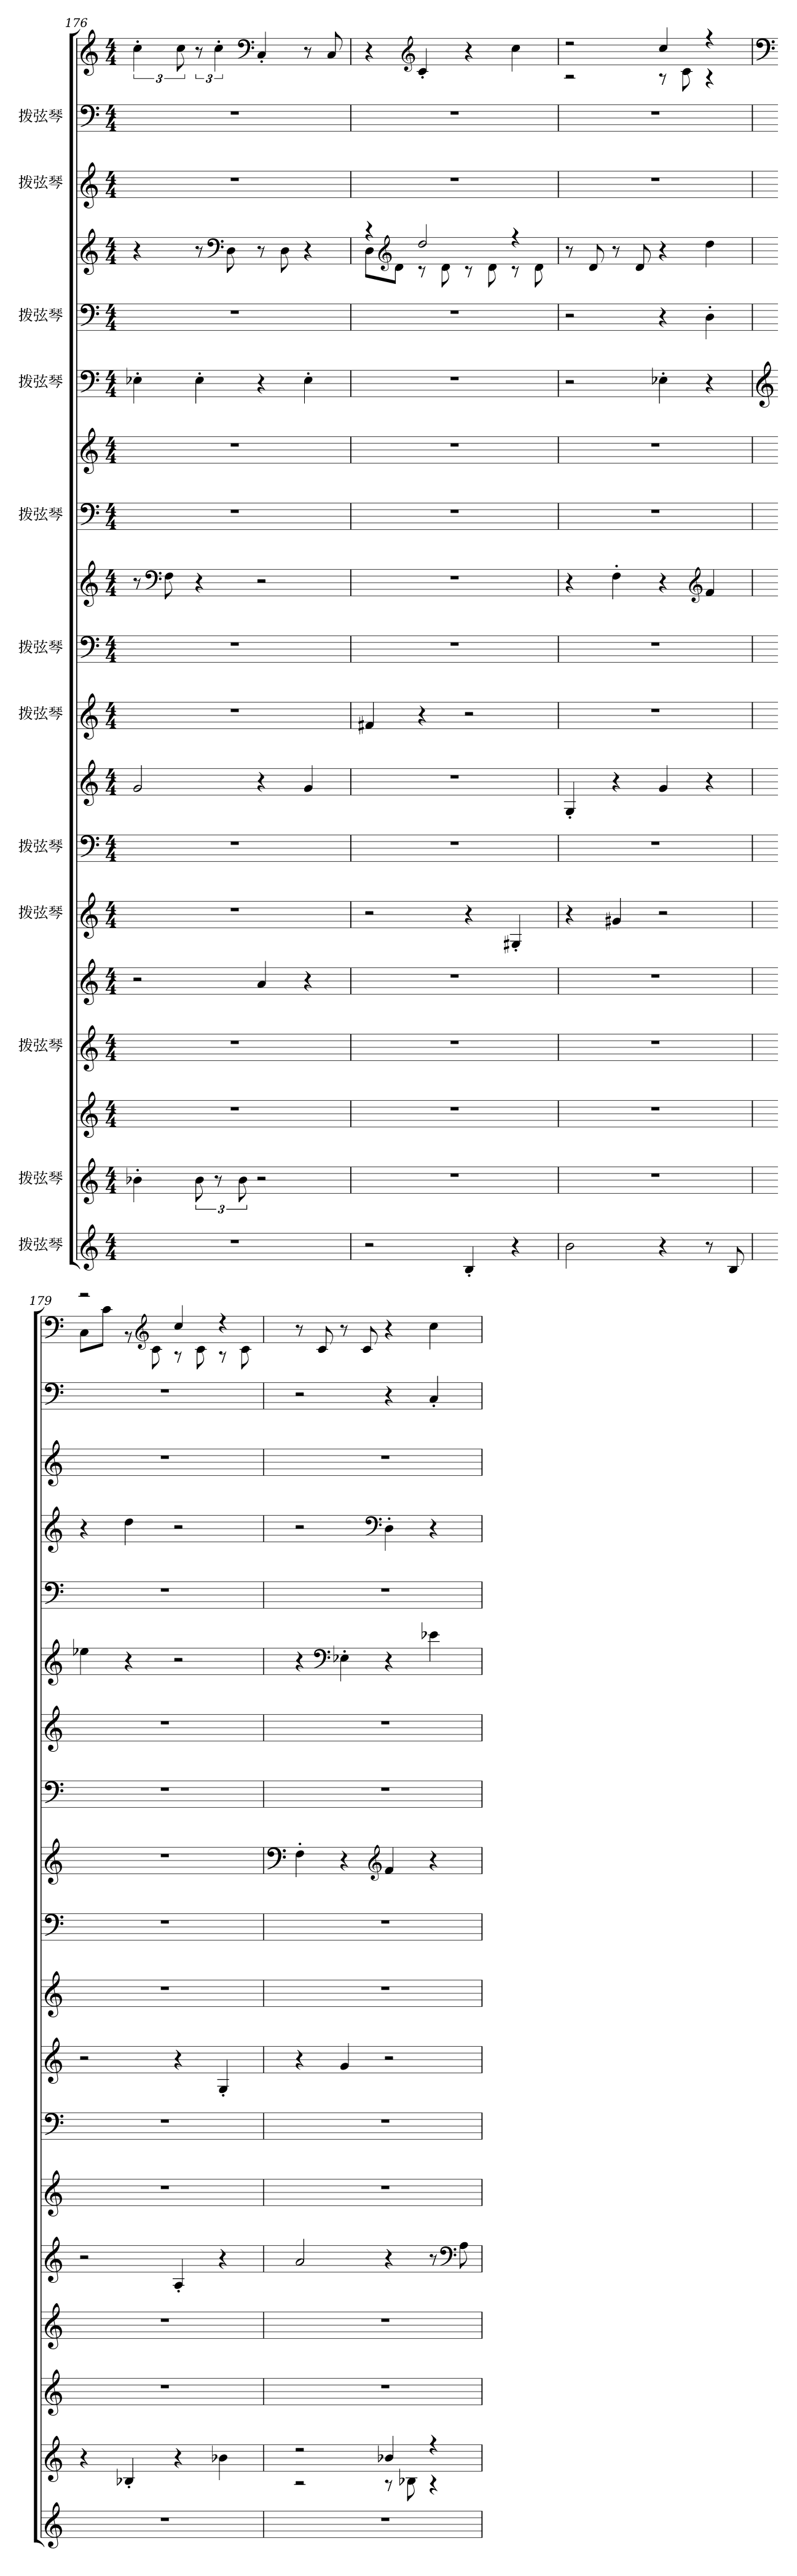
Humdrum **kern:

**kern	**kern	**kern	**kern	**kern	**kern	**kern	**kern	**kern	**kern	**kern	**kern	**kern	**kern	**kern	**kern	**kern	**kern	**kern
*part12	*part11	*part11	*part10	*part10	*part9	*part8	*part8	*part7	*part6	*part6	*part5	*part5	*part4	*part3	*part3	*part2	*part1	*part1
*staff19	*staff18	*staff17	*staff16	*staff15	*staff14	*staff13	*staff12	*staff11	*staff10	*staff9	*staff8	*staff7	*staff6	*staff5	*staff4	*staff3	*staff2	*staff1
*I"拨弦琴	*I"拨弦琴	*	*I"拨弦琴	*	*I"拨弦琴	*I"拨弦琴	*	*I"拨弦琴	*I"拨弦琴	*	*I"拨弦琴	*	*I"拨弦琴	*I"拨弦琴	*	*I"拨弦琴	*I"拨弦琴	*
*clefG2	*clefG2	*clefG2	*clefG2	*clefG2	*clefG2	*clefF4	*clefG2	*clefG2	*clefF4	*clefG2	*clefF4	*clefG2	*clefF4	*clefF4	*clefG2	*clefG2	*clefF4	*clefG2
*k[]	*k[]	*k[]	*k[]	*k[]	*k[]	*k[]	*k[]	*k[]	*k[]	*k[]	*k[]	*k[]	*k[]	*k[]	*k[]	*k[]	*k[]	*k[]
*M4/4	*M4/4	*M4/4	*M4/4	*M4/4	*M4/4	*M4/4	*M4/4	*M4/4	*M4/4	*M4/4	*M4/4	*M4/4	*M4/4	*M4/4	*M4/4	*M4/4	*M4/4	*M4/4
=176	=176	=176	=176	=176	=176	=176	=176	=176	=176	=176	=176	=176	=176	=176	=176	=176	=176	=176
1r	4b-X'\	1r	1r	2r	1r	1r	2g/	1r	1r	8r	1r	1r	4E-X'\	1r	4r	1r	1r	6cc'\
*	*	*	*	*	*	*	*	*	*	*clefF4	*	*	*	*	*	*	*	*
.	.	.	.	.	.	.	.	.	.	8F\	.	.	.	.	.	.	.	.
.	.	.	.	.	.	.	.	.	.	.	.	.	.	.	.	.	.	12cc\
.	12b-\	.	.	.	.	.	.	.	.	4r	.	.	4E-'\	.	8r	.	.	12r
.	12r	.	.	.	.	.	.	.	.	.	.	.	.	.	.	.	.	6cc'\
*	*	*	*	*	*	*	*	*	*	*	*	*	*	*	*clefF4	*	*	*
.	.	.	.	.	.	.	.	.	.	.	.	.	.	.	8D\	.	.	.
.	12b-\	.	.	.	.	.	.	.	.	.	.	.	.	.	.	.	.	.
*	*	*	*	*	*	*	*	*	*	*	*	*	*	*	*	*	*	*clefF4
.	2r	.	.	4a/	.	.	4r	.	.	2r	.	.	4r	.	8r	.	.	4C'/
.	.	.	.	.	.	.	.	.	.	.	.	.	.	.	8D\	.	.	.
.	.	.	.	4r	.	.	4g/	.	.	.	.	.	4E-'\	.	4r	.	.	8r
.	.	.	.	.	.	.	.	.	.	.	.	.	.	.	.	.	.	8C/
=177	=177	=177	=177	=177	=177	=177	=177	=177	=177	=177	=177	=177	=177	=177	=177	=177	=177	=177
*	*	*	*	*	*	*	*	*	*	*	*	*	*	*	*^	*	*	*
2r	1r	1r	1r	1r	2r	1r	1r	4f#X/	1r	1r	1r	1r	1r	1r	4r	8D\L	1r	1r	4r
*	*	*	*	*	*	*	*	*	*	*	*	*	*	*	*clefG2	*	*	*	*
.	.	.	.	.	.	.	.	.	.	.	.	.	.	.	.	8d\J	.	.	.
*	*	*	*	*	*	*	*	*	*	*	*	*	*	*	*	*	*	*	*clefG2
.	.	.	.	.	.	.	.	4r	.	.	.	.	.	.	2dd/	8r	.	.	4c'/
.	.	.	.	.	.	.	.	.	.	.	.	.	.	.	.	8d\	.	.	.
4B'/	.	.	.	.	4r	.	.	2r	.	.	.	.	.	.	.	8r	.	.	4r
.	.	.	.	.	.	.	.	.	.	.	.	.	.	.	.	8d\	.	.	.
4r	.	.	.	.	4G#X'/	.	.	.	.	.	.	.	.	.	4r	8r	.	.	4cc\
.	.	.	.	.	.	.	.	.	.	.	.	.	.	.	.	8d\	.	.	.
*	*	*	*	*	*	*	*	*	*	*	*	*	*	*	*v	*v	*	*	*
!!LO:PB:g=z
=178	=178	=178	=178	=178	=178	=178	=178	=178	=178	=178	=178	=178	=178	=178	=178	=178	=178	=178
*	*	*	*	*	*	*	*	*	*	*	*	*	*	*	*	*	*	*^
2b\	1r	1r	1r	1r	4r	1r	4G'/	1r	1r	4r	1r	1r	2r	2r	8r	1r	1r	2r	2r
.	.	.	.	.	.	.	.	.	.	.	.	.	.	.	8d/	.	.	.	.
.	.	.	.	.	4g#X/	.	4r	.	.	4F'\	.	.	.	.	8r	.	.	.	.
.	.	.	.	.	.	.	.	.	.	.	.	.	.	.	8d/	.	.	.	.
4r	.	.	.	.	2r	.	4g/	.	.	4r	.	.	4E-X'\	4r	4r	.	.	4cc/	8r
.	.	.	.	.	.	.	.	.	.	.	.	.	.	.	.	.	.	.	8c\
*	*	*	*	*	*	*	*	*	*	*clefG2	*	*	*	*	*	*	*	*	*
8r	.	.	.	.	.	.	4r	.	.	4f/	.	.	4r	4D'\	4dd\	.	.	4r	4r
8B/	.	.	.	.	.	.	.	.	.	.	.	.	.	.	.	.	.	.	.
=179	=179	=179	=179	=179	=179	=179	=179	=179	=179	=179	=179	=179	=179	=179	=179	=179	=179	=179	=179
*	*	*	*	*	*	*	*	*	*	*	*	*	*clefG2	*	*	*	*	*clefF4	*
1r	4r	1r	1r	2r	1r	1r	2r	1r	1r	1r	1r	1r	4ee-X\	1r	4r	1r	1r	2r	8C\L
.	.	.	.	.	.	.	.	.	.	.	.	.	.	.	.	.	.	.	8c\J
.	4B-X'/	.	.	.	.	.	.	.	.	.	.	.	4r	.	4dd\	.	.	.	8r
*	*	*	*	*	*	*	*	*	*	*	*	*	*	*	*	*	*	*clefG2	*
.	.	.	.	.	.	.	.	.	.	.	.	.	.	.	.	.	.	.	8c\
.	4r	.	.	4A'/	.	.	4r	.	.	.	.	.	2r	.	2r	.	.	4cc/	8r
.	.	.	.	.	.	.	.	.	.	.	.	.	.	.	.	.	.	.	8c\
.	4b-X\	.	.	4r	.	.	4G'/	.	.	.	.	.	.	.	.	.	.	4r	8r
.	.	.	.	.	.	.	.	.	.	.	.	.	.	.	.	.	.	.	8c\
*	*	*	*	*	*	*	*	*	*	*	*	*	*	*	*	*	*	*v	*v
=180	=180	=180	=180	=180	=180	=180	=180	=180	=180	=180	=180	=180	=180	=180	=180	=180	=180	=180
*	*	*	*	*	*	*	*	*	*	*clefF4	*	*	*	*	*	*	*	*
*	*^	*	*	*	*	*	*	*	*	*	*	*	*	*	*	*	*	*
1r	2r	2r	1r	1r	2a/	1r	1r	4r	1r	1r	4F'\	1r	1r	4r	1r	2r	1r	2r	8r
.	.	.	.	.	.	.	.	.	.	.	.	.	.	.	.	.	.	.	8c/
*	*	*	*	*	*	*	*	*	*	*	*	*	*	*clefF4	*	*	*	*	*
.	.	.	.	.	.	.	.	4g/	.	.	4r	.	.	4E-X'\	.	.	.	.	8r
.	.	.	.	.	.	.	.	.	.	.	.	.	.	.	.	.	.	.	8c/
*	*	*	*	*	*	*	*	*	*	*	*clefG2	*	*	*	*	*clefF4	*	*	*
.	4b-X/	8r	.	.	4r	.	.	2r	.	.	4f/	.	.	4r	.	4D'\	.	4r	4r
.	.	8B-X\	.	.	.	.	.	.	.	.	.	.	.	.	.	.	.	.	.
.	4r	4r	.	.	8r	.	.	.	.	.	4r	.	.	4e-X\	.	4r	.	4C'/	4cc\
*	*	*	*	*	*clefF4	*	*	*	*	*	*	*	*	*	*	*	*	*	*
.	.	.	.	.	8A\	.	.	.	.	.	.	.	.	.	.	.	.	.	.
*	*v	*v	*	*	*	*	*	*	*	*	*	*	*	*	*	*	*	*	*
=	=	=	=	=	=	=	=	=	=	=	=	=	=	=	=	=	=	=
*-	*-	*-	*-	*-	*-	*-	*-	*-	*-	*-	*-	*-	*-	*-	*-	*-	*-	*-
